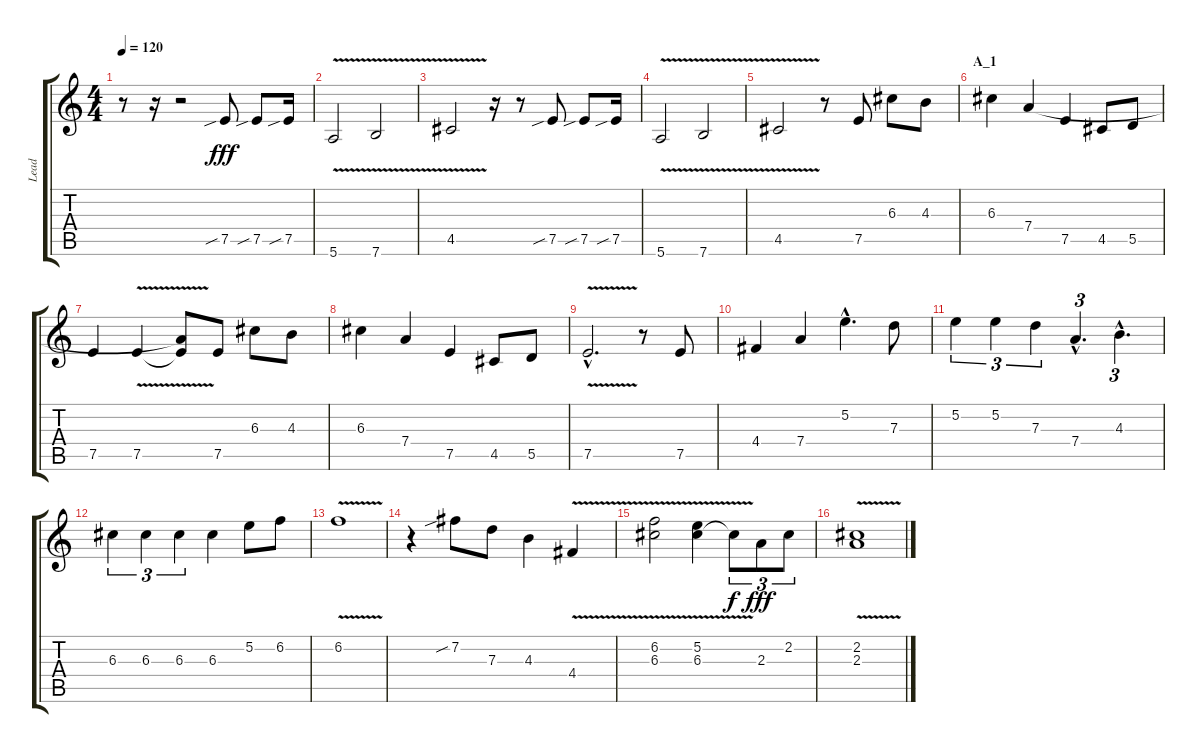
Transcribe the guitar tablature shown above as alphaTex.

\track ("Lead" "Lead") {instrument acousticguitarnylon}
\staff {score tabs}
\tuning (E4 B3 G3 D3 A2 E2) {hide}
\ts (4 4)
\tempo 120
\clef g2
\ks c
r.8{dy fff instrument acousticguitarnylon} r.16 r.2 7.5{sib}.8 7.5{sib}.8 7.5{sib}.16 |
5.6{v}.2 7.6{v}.2 |
4.5{v}.2 r.16 r.8 7.5{sib}.8 7.5{sib}.8 7.5{sib}.16 |
5.6{v}.2 7.6{v}.2 |
4.5{v}.2 r.8 7.5.8 6.3.8 4.3.8 |
\section ("" "A_1")
6.3.4 7.4.4 7.5.4 4.5.8 5.5.8 |
7.5.4 7.5{v}.4 (7.4{t} 7.5{t}).8 7.5.8 6.3.8 4.3.8 |
6.3.4 7.4.4 7.5.4 4.5.8 5.5.8 |
7.5{v hac}.2{d} r.8 7.5.8 |
4.4.4 7.4.4 5.2{hac}.4{d} 7.3.8 |
5.2.4{tu (3 2)} 5.2.4{tu (3 2)} 7.3.4{tu (3 2)} 7.4{hac}.4{d tu (3 2)} 4.3{hac}.4{d tu (3 2)} |
6.3.4{tu (3 2)} 6.3.4{tu (3 2)} 6.3.4{tu (3 2)} 6.3.4 5.2.8 6.2.8 |
6.2{v}.1 |
r.4 7.2{sib}.8 7.3.8 4.3.4 4.4{v}.4 |
(6.2{v} 6.3{v}).2 (5.2{v} 6.3{v}).4 6.3{t}.8{tu (3 2) dy f} 2.3.8{tu (3 2) dy fff} 2.2.8{tu (3 2)} |
(2.2{v} 2.3).1
